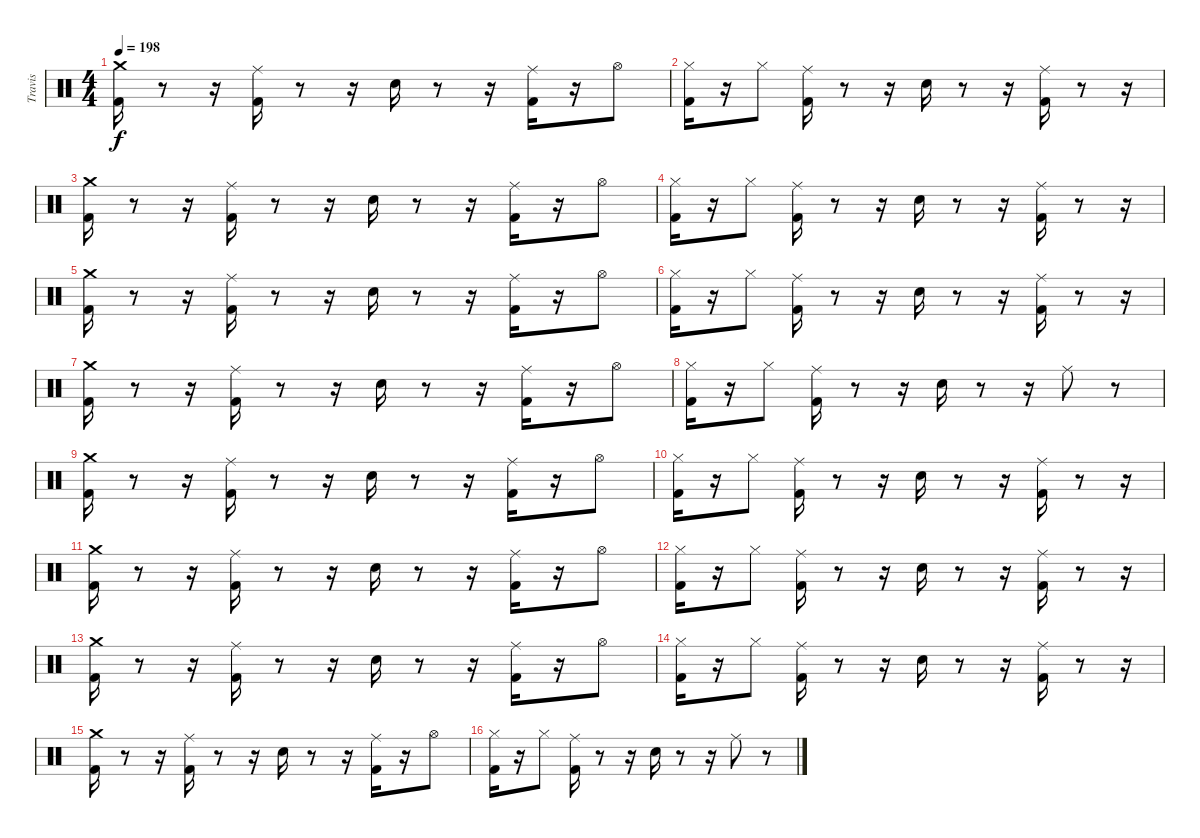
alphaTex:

\track ("Travis" "Travis") {instrument percussion}
\staff {score}
\articulation defaults
\ts (4 4)
\tempo 198
\clef neutral
\ks c
("Crash medium (hit)" "Kick (hit) 2").16{dy f} r.8 r.16 ("Ride (middle)" "Kick (hit) 2").16 r.8 r.16 "Electric Snare (hit)".16 r.8 r.16 ("Ride (middle)" "Kick (hit) 2").16 r.16 "Hi-Hat (open)".8 |
("Kick (hit) 2" "Hi-Hat (closed)").16 r.16 "Hi-Hat (closed)".8 ("Ride (middle)" "Kick (hit) 2").16 r.8 r.16 "Electric Snare (hit)".16 r.8 r.16 ("Ride (middle)" "Kick (hit) 2").16 r.8 r.16 |
("Crash medium (hit)" "Kick (hit) 2").16 r.8 r.16 ("Ride (middle)" "Kick (hit) 2").16 r.8 r.16 "Electric Snare (hit)".16 r.8 r.16 ("Ride (middle)" "Kick (hit) 2").16 r.16 "Hi-Hat (open)".8 |
("Kick (hit) 2" "Hi-Hat (closed)").16 r.16 "Hi-Hat (closed)".8 ("Ride (middle)" "Kick (hit) 2").16 r.8 r.16 "Electric Snare (hit)".16 r.8 r.16 ("Ride (middle)" "Kick (hit) 2").16 r.8 r.16 |
("Crash medium (hit)" "Kick (hit) 2").16 r.8 r.16 ("Ride (middle)" "Kick (hit) 2").16 r.8 r.16 "Electric Snare (hit)".16 r.8 r.16 ("Ride (middle)" "Kick (hit) 2").16 r.16 "Hi-Hat (open)".8 |
("Kick (hit) 2" "Hi-Hat (closed)").16 r.16 "Hi-Hat (closed)".8 ("Ride (middle)" "Kick (hit) 2").16 r.8 r.16 "Electric Snare (hit)".16 r.8 r.16 ("Ride (middle)" "Kick (hit) 2").16 r.8 r.16 |
("Crash medium (hit)" "Kick (hit) 2").16 r.8 r.16 ("Ride (middle)" "Kick (hit) 2").16 r.8 r.16 "Electric Snare (hit)".16 r.8 r.16 ("Ride (middle)" "Kick (hit) 2").16 r.16 "Hi-Hat (open)".8 |
("Kick (hit) 2" "Hi-Hat (closed)").16 r.16 "Hi-Hat (closed)".8 ("Ride (middle)" "Kick (hit) 2").16 r.8 r.16 "Electric Snare (hit)".16 r.8 r.16 "Ride (middle)".8 r.8 |
("Crash medium (hit)" "Kick (hit) 2").16 r.8 r.16 ("Ride (middle)" "Kick (hit) 2").16 r.8 r.16 "Electric Snare (hit)".16 r.8 r.16 ("Ride (middle)" "Kick (hit) 2").16 r.16 "Hi-Hat (open)".8 |
("Kick (hit) 2" "Hi-Hat (closed)").16 r.16 "Hi-Hat (closed)".8 ("Ride (middle)" "Kick (hit) 2").16 r.8 r.16 "Electric Snare (hit)".16 r.8 r.16 ("Ride (middle)" "Kick (hit) 2").16 r.8 r.16 |
("Crash medium (hit)" "Kick (hit) 2").16 r.8 r.16 ("Ride (middle)" "Kick (hit) 2").16 r.8 r.16 "Electric Snare (hit)".16 r.8 r.16 ("Ride (middle)" "Kick (hit) 2").16 r.16 "Hi-Hat (open)".8 |
("Kick (hit) 2" "Hi-Hat (closed)").16 r.16 "Hi-Hat (closed)".8 ("Ride (middle)" "Kick (hit) 2").16 r.8 r.16 "Electric Snare (hit)".16 r.8 r.16 ("Ride (middle)" "Kick (hit) 2").16 r.8 r.16 |
("Crash medium (hit)" "Kick (hit) 2").16 r.8 r.16 ("Ride (middle)" "Kick (hit) 2").16 r.8 r.16 "Electric Snare (hit)".16 r.8 r.16 ("Ride (middle)" "Kick (hit) 2").16 r.16 "Hi-Hat (open)".8 |
("Kick (hit) 2" "Hi-Hat (closed)").16 r.16 "Hi-Hat (closed)".8 ("Ride (middle)" "Kick (hit) 2").16 r.8 r.16 "Electric Snare (hit)".16 r.8 r.16 ("Ride (middle)" "Kick (hit) 2").16 r.8 r.16 |
("Crash medium (hit)" "Kick (hit) 2").16 r.8 r.16 ("Ride (middle)" "Kick (hit) 2").16 r.8 r.16 "Electric Snare (hit)".16 r.8 r.16 ("Ride (middle)" "Kick (hit) 2").16 r.16 "Hi-Hat (open)".8 |
("Kick (hit) 2" "Hi-Hat (closed)").16 r.16 "Hi-Hat (closed)".8 ("Ride (middle)" "Kick (hit) 2").16 r.8 r.16 "Electric Snare (hit)".16 r.8 r.16 "Ride (middle)".8 r.8
